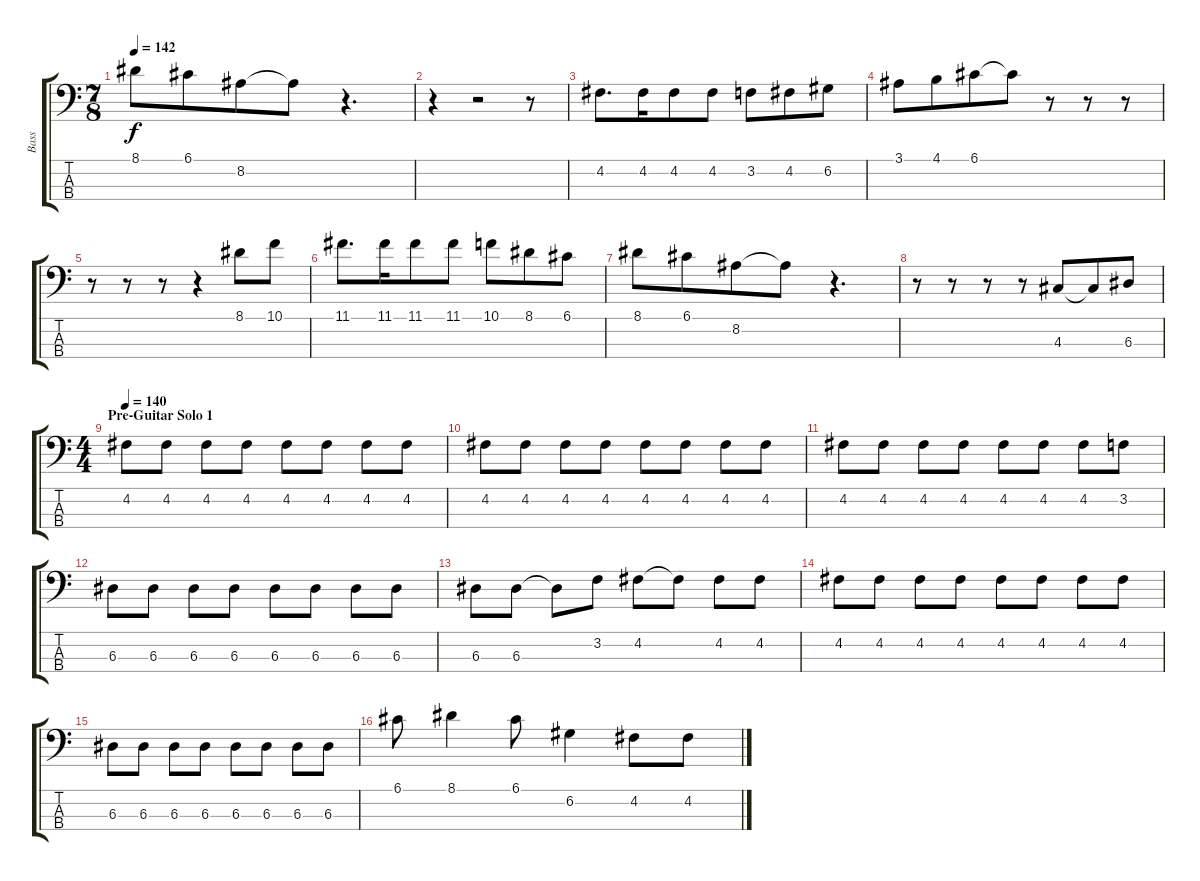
\track ("Bass" "Bass") {instrument electricbasspick}
\staff {score tabs}
\tuning (G2 D2 A1 E1) {hide}
\ts (7 8)
\tempo 142
\clef f4
\ks c
8.1.8{dy f} 6.1.8 8.2.8 8.2{t}.8 r.4{d} |
r.4 r.2 r.8 |
4.2.8{d} 4.2.16 4.2.8 4.2.8 3.2.8 4.2.8 6.2.8 |
3.1.8 4.1.8 6.1.8 6.1{t}.8 r.8 r.8 r.8 |
r.8 r.8 r.8 r.4 8.1.8 10.1.8 |
11.1.8{d} 11.1.16 11.1.8 11.1.8 10.1.8 8.1.8 6.1.8 |
8.1.8 6.1.8 8.2.8 8.2{t}.8 r.4{d} |
r.8 r.8 r.8 r.8 4.3.8 4.3{t}.8 6.3.8 |
\ts (4 4)
\section ("" "Pre-Guitar Solo 1")
\tempo 140
4.2.8 4.2.8 4.2.8 4.2.8 4.2.8 4.2.8 4.2.8 4.2.8 |
4.2.8 4.2.8 4.2.8 4.2.8 4.2.8 4.2.8 4.2.8 4.2.8 |
4.2.8 4.2.8 4.2.8 4.2.8 4.2.8 4.2.8 4.2.8 3.2.8 |
6.3.8 6.3.8 6.3.8 6.3.8 6.3.8 6.3.8 6.3.8 6.3.8 |
6.3.8 6.3.8 6.3{t}.8 3.2.8 4.2.8 4.2{t}.8 4.2.8 4.2.8 |
4.2.8 4.2.8 4.2.8 4.2.8 4.2.8 4.2.8 4.2.8 4.2.8 |
6.3.8 6.3.8 6.3.8 6.3.8 6.3.8 6.3.8 6.3.8 6.3.8 |
6.1.8 8.1.4 6.1.8 6.2.4 4.2.8 4.2.8
